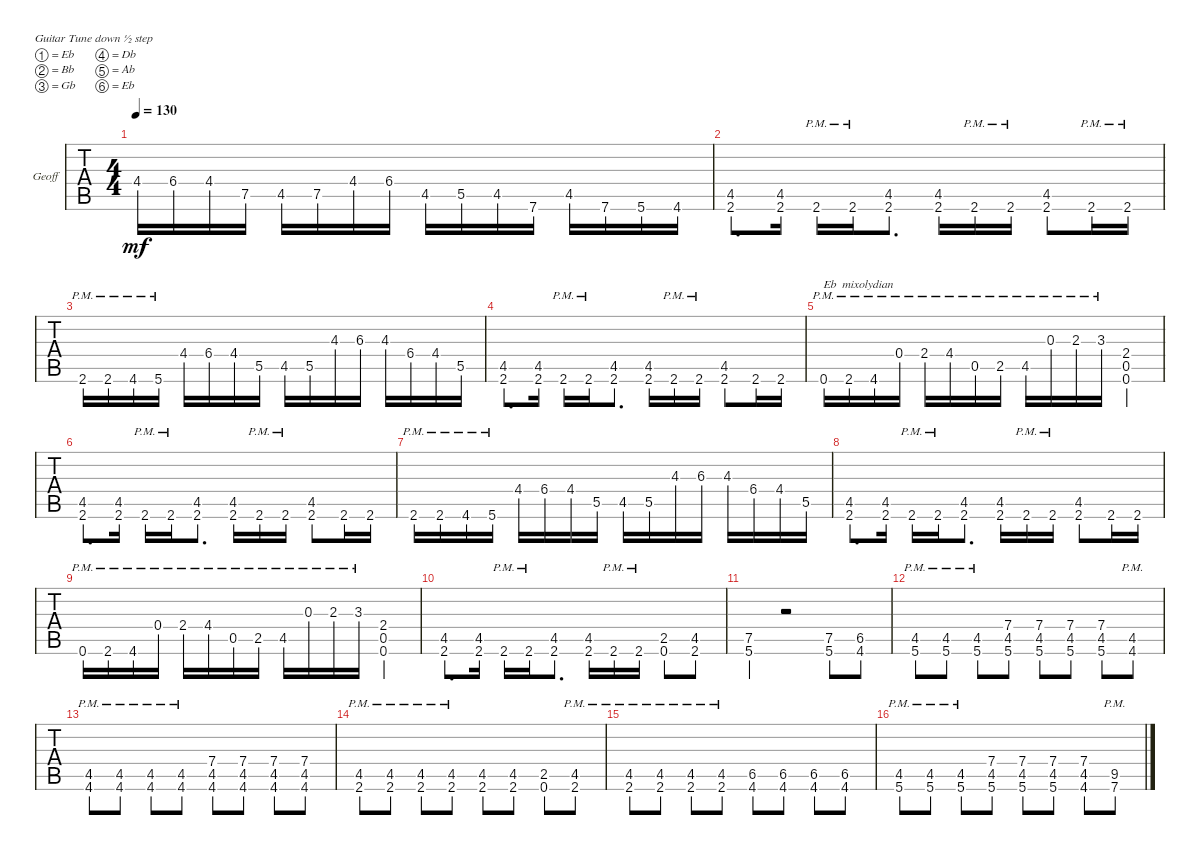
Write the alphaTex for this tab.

\defaultSystemsLayout 4
\bracketExtendMode groupsimilarinstruments
\firstSystemTrackNameOrientation horizontal
\otherSystemsTrackNameOrientation horizontal
\track ("Geoff" "Geoff") {instrument acousticguitarsteel}
\staff {tabs}
\tuning (Eb4 Bb3 Gb3 Db3 Ab2 Eb2)
\ts (4 4)
\tempo 130
\clef g2
\ks c
4.4.16{dy mf} 6.4.16 4.4.16 7.5.16 4.5.16 7.5.16 4.4.16 6.4.16 4.5.16 5.5.16 4.5.16 7.6.16 4.5.16 7.6.16 5.6.16 4.6.16 |
(2.6 4.5).8{d} (2.6 4.5).16 2.6{pm}.16 2.6{pm}.16 (2.6 4.5).8{d} (2.6 4.5).16 2.6{pm}.16 2.6{pm}.16 (2.6 4.5).8 2.6{pm}.16 2.6{pm}.16 |
2.6{pm}.16 2.6{pm}.16 4.6{pm}.16 5.6{pm}.16 4.4.16 6.4.16 4.4.16 5.5.16 4.5.16 5.5.16 4.3.16 6.3.16 4.3.16 6.4.16 4.4.16 5.5.16 |
(2.6 4.5).8{d} (2.6 4.5).16 2.6{pm}.16 2.6{pm}.16 (2.6 4.5).8{d} (2.6 4.5).16 2.6{pm}.16 2.6{pm}.16 (2.6 4.5).8 2.6.16 2.6.16 |
0.6{pm}.16{txt "Eb  mixolydian"} 2.6{pm}.16 4.6{pm}.16 0.4{pm}.16 2.4{pm}.16 4.4{pm}.16 0.5{pm}.16 2.5{pm}.16 4.5{pm}.16 0.3{pm}.16 2.3{pm}.16 3.3{pm}.16 (0.5 2.4 0.6).4 |
(2.6 4.5).8{d} (2.6 4.5).16 2.6{pm}.16 2.6{pm}.16 (2.6 4.5).8{d} (2.6 4.5).16 2.6{pm}.16 2.6{pm}.16 (2.6 4.5).8 2.6.16 2.6.16 |
2.6{pm}.16 2.6{pm}.16 4.6{pm}.16 5.6{pm}.16 4.4.16 6.4.16 4.4.16 5.5.16 4.5.16 5.5.16 4.3.16 6.3.16 4.3.16 6.4.16 4.4.16 5.5.16 |
(2.6 4.5).8{d} (2.6 4.5).16 2.6{pm}.16 2.6{pm}.16 (2.6 4.5).8{d} (2.6 4.5).16 2.6{pm}.16 2.6{pm}.16 (2.6 4.5).8 2.6.16 2.6.16 |
0.6{pm}.16 2.6{pm}.16 4.6{pm}.16 0.4{pm}.16 2.4{pm}.16 4.4{pm}.16 0.5{pm}.16 2.5{pm}.16 4.5{pm}.16 0.3{pm}.16 2.3{pm}.16 3.3{pm}.16 (0.5 2.4 0.6).4 |
(2.6 4.5).8{d} (2.6 4.5).16 2.6{pm}.16 2.6{pm}.16 (2.6 4.5).8{d} (2.6 4.5).16 2.6{pm}.16 2.6{pm}.16 (0.6 2.5).8 (2.6 4.5).8 |
(5.6 7.5).4 r.2 (5.6 7.5).8 (4.6 6.5).8 |
(5.6{pm} 4.5{pm}).8 (5.6{pm} 4.5{pm}).8 (5.6{pm} 4.5{pm}).8 (5.6 4.5 7.4).8 (5.6 4.5 7.4).8 (5.6 4.5 7.4).8 (5.6 4.5 7.4).8 (4.6{pm} 4.5{pm}).8 |
(4.6{pm} 4.5{pm}).8 (4.6{pm} 4.5{pm}).8 (4.6{pm} 4.5{pm}).8 (4.6{pm} 4.5{pm}).8 (4.6 4.5 7.4).8 (4.6 4.5 7.4).8 (4.6 4.5 7.4).8 (4.6 4.5 7.4).8 |
(2.6{pm} 4.5{pm}).8 (2.6{pm} 4.5{pm}).8 (2.6{pm} 4.5{pm}).8 (2.6{pm} 4.5{pm}).8 (2.6 4.5).8 (2.6 4.5).8 (0.6 2.5).8 (2.6{pm} 4.5).8 |
(2.6{pm} 4.5{pm}).8 (2.6{pm} 4.5{pm}).8 (2.6{pm} 4.5{pm}).8 (2.6{pm} 4.5{pm}).8 (4.6 6.5).8 (4.6 6.5).8 (4.6 6.5).8 (4.6 6.5).8 |
(5.6{pm} 4.5{pm}).8 (5.6{pm} 4.5{pm}).8 (5.6{pm} 4.5{pm}).8 (5.6 4.5 7.4).8 (5.6 4.5 7.4).8 (5.6 4.5 7.4).8 (4.6 4.5 7.4).8 (7.6{pm} 9.5{pm}).8
